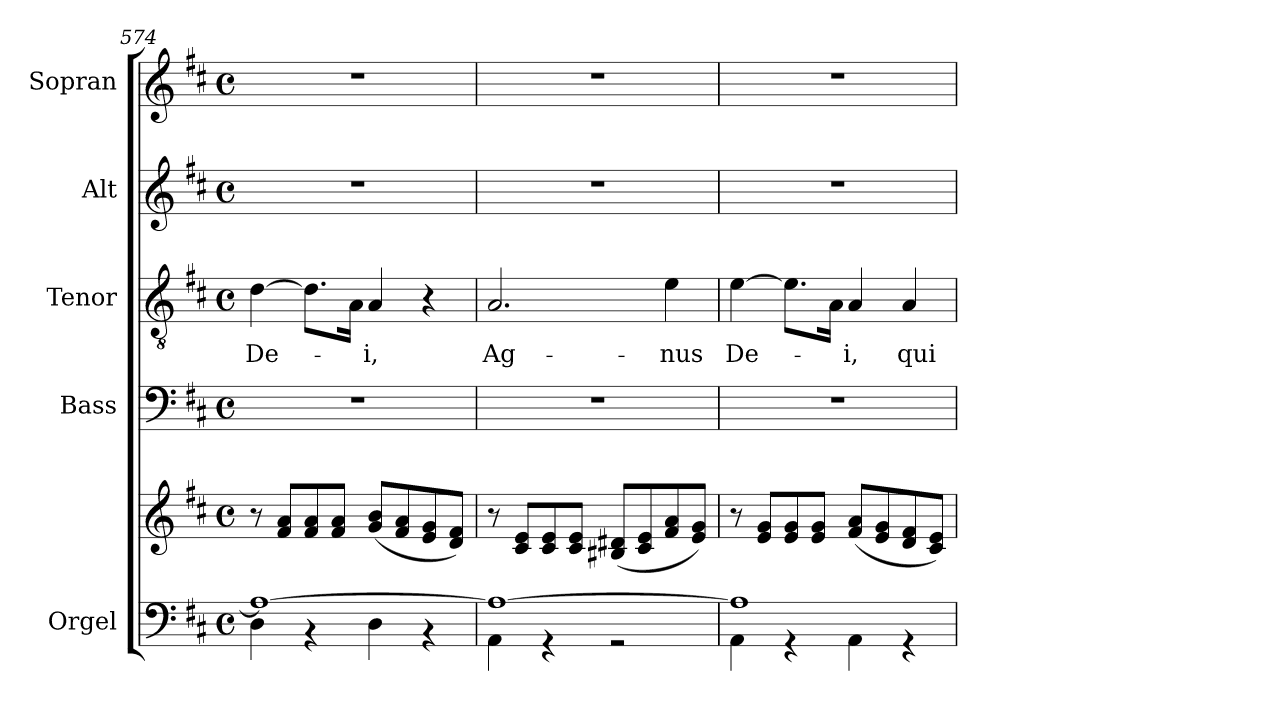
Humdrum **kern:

**kern	**kern	**kern	**kern	**text	**kern	**kern
*part5	*part5	*part4	*part3	*part3	*part2	*part1
*staff6	*staff5	*staff4	*staff3	*staff3	*staff2	*staff1
*I"Orgel	*	*I"Bass	*I"Tenor	*	*I"Alt	*I"Sopran
*I'Org.	*	*I'B	*I'T	*	*I'A	*I'S
*clefF4	*clefG2	*clefF4	*clefGv2	*	*clefG2	*clefG2
*k[f#c#]	*k[f#c#]	*k[f#c#]	*k[f#c#]	*	*k[f#c#]	*k[f#c#]
*D:	*D:	*D:	*D:	*	*D:	*D:
*M4/4	*M4/4	*M4/4	*M4/4	*	*M4/4	*M4/4
*met(c)	*met(c)	*met(c)	*met(c)	*	*met(c)	*met(c)
=574	=574	=574	=574	=574	=574	=574
*^	*	*	*	*	*	*
!	!	!	!	!	!LO:LY:b	!	!
1A_	4D\	8r	1r	[4d\	De-	1r	1r
.	.	8f#/ 8a/L	.	.	.	.	.
.	4r	8f#/ 8a/	.	8.d\L]	.	.	.
.	.	8f#/ 8a/J	.	.	.	.	.
.	.	.	.	16A\Jk	.	.	.
!	!	!	!	!	!LO:LY:b	!	!
.	4D\	(<8g/ 8b/L	.	4A/	-i,	.	.
.	.	8f#/ 8a/	.	.	.	.	.
.	4r	8e/ 8g/	.	4r	.	.	.
.	.	8d/ 8f#/J)	.	.	.	.	.
!!LO:LB:g=z
=575	=575	=575	=575	=575	=575	=575	=575
!	!	!	!	!	!LO:LY:b	!	!
1A_	4AA\	8r	1r	2.A/	Ag-	1r	1r
.	.	8c#/ 8e/L	.	.	.	.	.
.	4r	8c#/ 8e/	.	.	.	.	.
.	.	8c#/ 8e/J	.	.	.	.	.
.	2r	(<8B#X/ 8d#X/L	.	.	.	.	.
.	.	8c#/ 8e/	.	.	.	.	.
!	!	!	!	!	!LO:LY:b	!	!
.	.	8f#/ 8a/	.	4e\	-nus	.	.
.	.	8e/ 8g/J)	.	.	.	.	.
=576	=576	=576	=576	=576	=576	=576	=576
!	!	!	!	!	!LO:LY:b	!	!
1A]	4AA\	8r	1r	[4e\	De-	1r	1r
.	.	8e/ 8g/L	.	.	.	.	.
.	4r	8e/ 8g/	.	8.e\L]	.	.	.
.	.	8e/ 8g/J	.	.	.	.	.
.	.	.	.	16A\Jk	.	.	.
!	!	!	!	!	!LO:LY:b	!	!
.	4AA\	(<8f#/ 8a/L	.	4A/	-i,	.	.
.	.	8e/ 8g/	.	.	.	.	.
!	!	!	!	!	!LO:LY:b	!	!
.	4r	8d/ 8f#/	.	4A/	qui	.	.
.	.	8c#/ 8e/J)	.	.	.	.	.
*v	*v	*	*	*	*	*	*
=	=	=	=	=	=	=
*-	*-	*-	*-	*-	*-	*-
